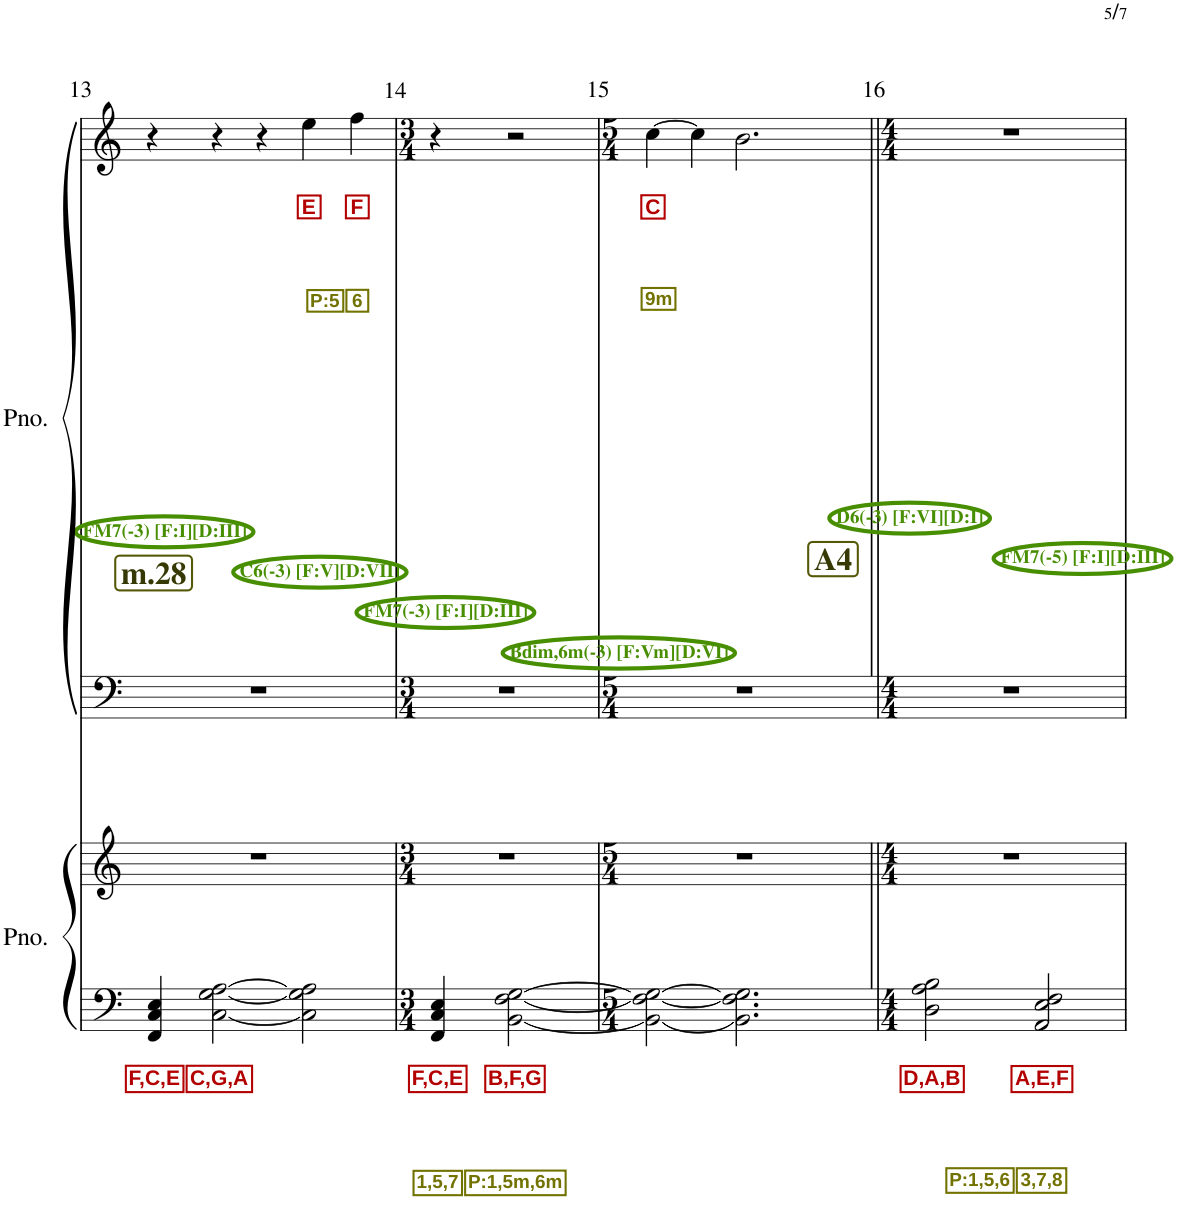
**kern	**text	**text	**text	**kern	**kern	**kern	**text	**text	**text
*part2	*part2	*part2	*part2	*part2	*part1	*part1	*part1	*part1	*part1
*staff4	*staff4	*staff4	*staff4	*staff3	*staff2	*staff1	*staff1	*staff1	*staff1
*I"ピアノ	*	*	*	*	*I"ピアノ	*	*	*	*
!!LO:PB:g=z
*clefF4	*	*	*	*clefG2	*clefF4	*clefG2	*	*	*
*k[]	*	*	*	*k[]	*k[]	*k[]	*	*	*
*M5/4	*	*	*	*M5/4	*M5/4	*M5/4	*	*	*
!!LO:REH:place=s1:b:B:cj:color=#373904:fs=15:t=m.28
=13	=13	=13	=13	=13	=13	=13	=13	=13	=13
!	!	!	!	!	!	!LO:TX:b:B:color=#478E00:t=FM7(-3) [F&colon;I][D&colon;III]	!	!	!
!	!	!LO:LY:b:color=#B30000	!	!	!	!	!	!	!
4FF/ 4C/ 4E/	.	F,C,E	.	4%5r	4%5r	4r	.	.	.
!	!	!	!	!	!	!LO:TX:b:B:color=#478E00:t=C6(-3) [F&colon;V][D&colon;VII]	!	!	!
!	!	!LO:LY:b:color=#B30000	!	!	!	!	!	!	!
[2C\ [2G\ [2A\	.	C,G,A	.	.	.	4r	.	.	.
.	.	.	.	.	.	4r	.	.	.
!	!	!	!	!	!	!	!	!LO:LY:b:color=#B30000	!LO:LY:b:color=#727200
2C\] 2G\] 2A\]	.	.	.	.	.	4ee\	.	E	P:5
!	!	!	!	!	!	!	!	!LO:LY:b:color=#B30000	!LO:LY:b:color=#727200
.	.	.	.	.	.	4ff\	.	F	6
=14	=14	=14	=14	=14	=14	=14	=14	=14	=14
*M3/4	*	*	*	*M3/4	*M3/4	*M3/4	*	*	*
!	!	!	!	!	!	!LO:TX:b:B:color=#478E00:t=FM7(-3) [F&colon;I][D&colon;III]	!	!	!
!	!	!LO:LY:b:color=#B30000	!LO:LY:b:color=#727200	!	!	!	!	!	!
4FF/ 4C/ 4E/	.	F,C,E	1,5,7	2.r	2.r	4r	.	.	.
!	!	!	!	!	!	!LO:TX:b:B:color=#478E00:t=Bdim,6m(-3) [F&colon;Vm][D&colon;VI]	!	!	!
!	!	!LO:LY:b:color=#B30000	!LO:LY:b:color=#727200	!	!	!	!	!	!
[2BB\ [2F\ [2G\	.	B,F,G	P:1,5m,6m	.	.	2r	.	.	.
=15	=15	=15	=15	=15	=15	=15	=15	=15	=15
*M5/4	*	*	*	*M5/4	*M5/4	*M5/4	*	*	*
!	!	!	!	!	!	!	!	!LO:LY:b:color=#B30000	!LO:LY:b:color=#727200
2BB\_ 2F\_ 2G\_	.	.	.	4%5r	4%5r	[4cc\	.	C	9m
.	.	.	.	.	.	4cc\]	.	.	.
2.BB\] 2.F\] 2.G\]	.	.	.	.	.	2.b\	.	.	.
!!LO:REH:place=s1:b:B:cj:color=#373904:fs=15:t=A4
=16||	=16||	=16||	=16||	=16||	=16||	=16||	=16||	=16||	=16||
*M4/4	*	*	*	*M4/4	*M4/4	*M4/4	*	*	*
!	!	!	!	!	!	!LO:TX:b:B:color=#478E00:t=D6(-3) [F&colon;VI][D&colon;I]	!	!	!
!	!	!LO:LY:b:color=#B30000	!LO:LY:b:color=#727200	!	!	!	!	!	!
*	*	*	*	*	*	*^	*	*	*
2D\ 2A\ 2B\	.	D,A,B	P:1,5,6	1r	1r	1r	2ryy	.	.	.
!	!	!	!	!	!	!	!LO:TX:b:B:color=#478E00:t=FM7(-5) [F&colon;I][D&colon;III]	!	!	!
!	!	!LO:LY:b:color=#B30000	!LO:LY:b:color=#727200	!	!	!	!	!	!	!
2AA/ 2E/ 2F/	.	A,E,F	3,7,8	.	.	.	2ryy	.	.	.
*	*	*	*	*	*	*v	*v	*	*	*
=	=	=	=	=	=	=	=	=	=
*-	*-	*-	*-	*-	*-	*-	*-	*-	*-
